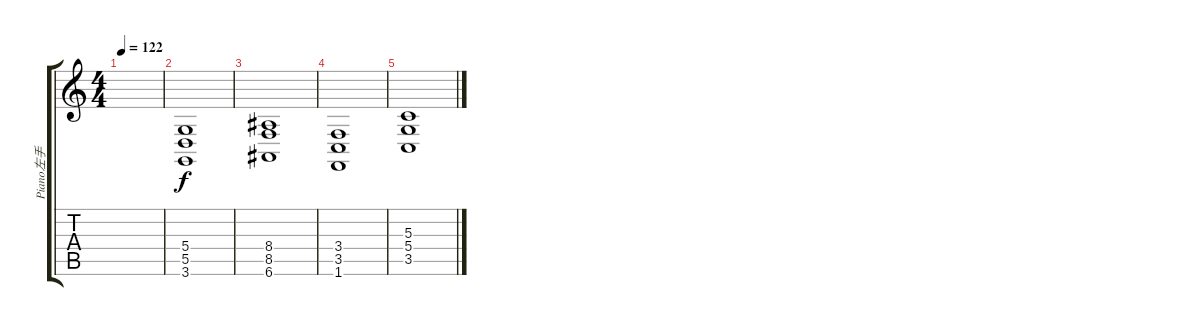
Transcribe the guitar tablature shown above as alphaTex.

\track ("Piano左手" "Piano左手") {instrument acousticgrandpiano}
\staff {score tabs}
\tuning (E4 B3 G3 D3 A2 E2) {hide}
\ts (4 4)
\tempo 122
\clef g2
\ks c
|
(5.4 5.5 3.6).1 |
(8.4 8.5 6.6).1 |
(3.4 3.5 1.6).1 |
(5.3 5.4 3.5).1
